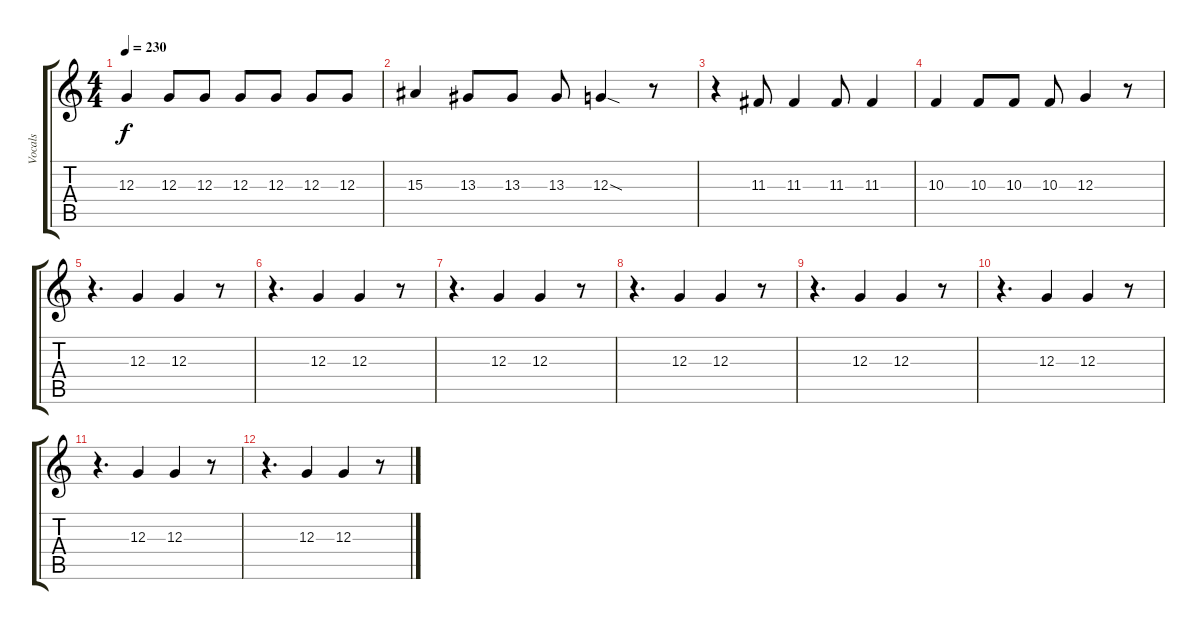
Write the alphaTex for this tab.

\track ("Vocals" "Vocals") {instrument altosax}
\staff {score tabs}
\tuning (E4 B3 G3 D3 A2 E2) {hide}
\ts (4 4)
\tempo 230
\clef g2
\ks c
12.3.4{dy f} 12.3.8 12.3.8 12.3.8 12.3.8 12.3.8 12.3.8 |
15.3.4 13.3.8 13.3.8 13.3.8 12.3{sod}.4 r.8 |
r.4 11.3.8 11.3.4 11.3.8 11.3.4 |
10.3.4 10.3.8 10.3.8 10.3.8 12.3.4 r.8 |
r.4{d} 12.3.4 12.3.4 r.8 |
r.4{d} 12.3.4 12.3.4 r.8 |
r.4{d} 12.3.4 12.3.4 r.8 |
r.4{d} 12.3.4 12.3.4 r.8 |
r.4{d} 12.3.4 12.3.4 r.8 |
r.4{d} 12.3.4 12.3.4 r.8 |
r.4{d} 12.3.4 12.3.4 r.8 |
r.4{d} 12.3.4 12.3.4 r.8
